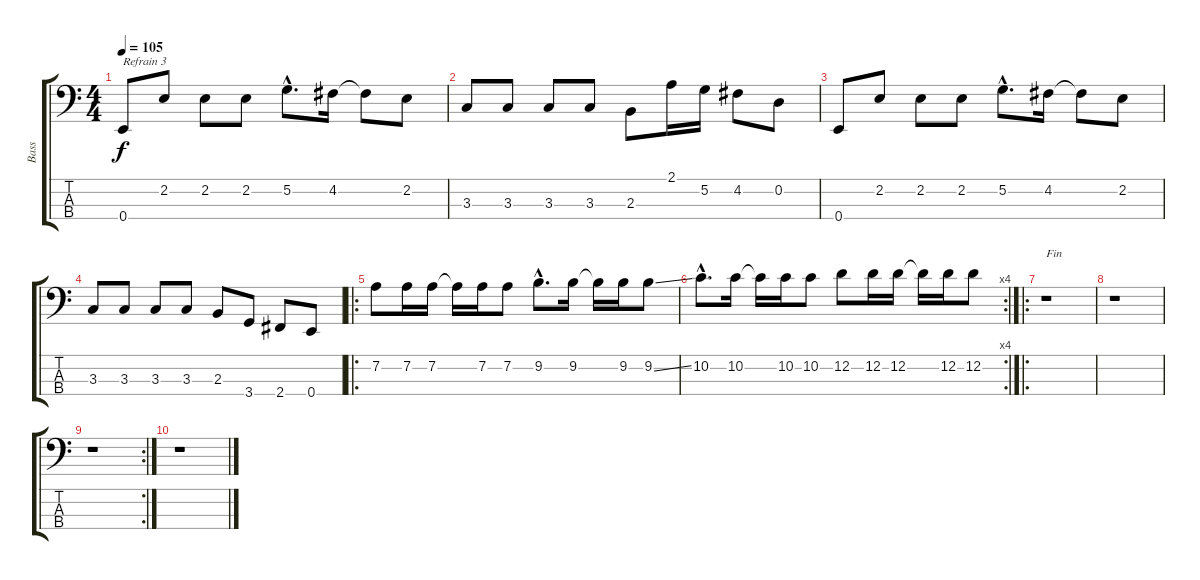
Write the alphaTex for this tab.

\track ("Bass" "Bass") {instrument electricbassfinger}
\staff {score tabs}
\tuning (G2 D2 A1 E1) {hide}
\ts (4 4)
\tempo 105
\clef f4
\ks c
0.4.8{txt "Refrain 3" dy f} 2.2.8 2.2.8 2.2.8 5.2{hac}.8{d} 4.2.16 4.2{t}.8 2.2.8 |
3.3.8 3.3.8 3.3.8 3.3.8 2.3.8 2.1.16 5.2.16 4.2.8 0.2.8 |
0.4.8 2.2.8 2.2.8 2.2.8 5.2{hac}.8{d} 4.2.16 4.2{t}.8 2.2.8 |
3.3.8 3.3.8 3.3.8 3.3.8 2.3.8 3.4.8 2.4.8 0.4.8 |
\ro
7.2.8 7.2.16 7.2.16 7.2{t}.16 7.2.16 7.2.8 9.2{hac}.8{d} 9.2.16 9.2{t}.16 9.2.16 9.2{ss}.8 |
\rc 4
10.2{hac}.8{d} 10.2.16 10.2{t}.16 10.2.16 10.2.8 12.2.8 12.2.16 12.2.16 12.2{t}.16 12.2.16 12.2.8 |
\ro
r.1{txt "Fin"} |
r.1 |
\rc 2
r.1 |
r.1
